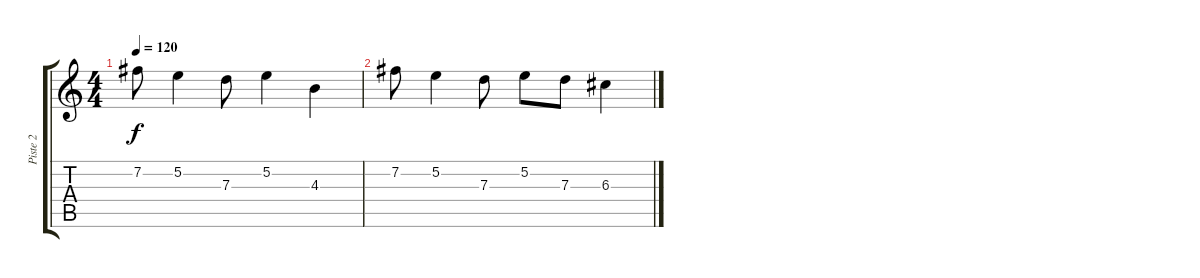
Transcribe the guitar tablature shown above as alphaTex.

\track ("Piste 2" "Piste 2") {instrument acousticbass}
\staff {score tabs}
\tuning (E4 B3 G3 D3 A2 E2) {hide}
\ts (4 4)
\tempo 120
\clef g2
\ks c
7.2.8{dy f} 5.2.4 7.3.8 5.2.4 4.3.4 |
7.2.8 5.2.4 7.3.8 5.2.8 7.3.8 6.3.4
